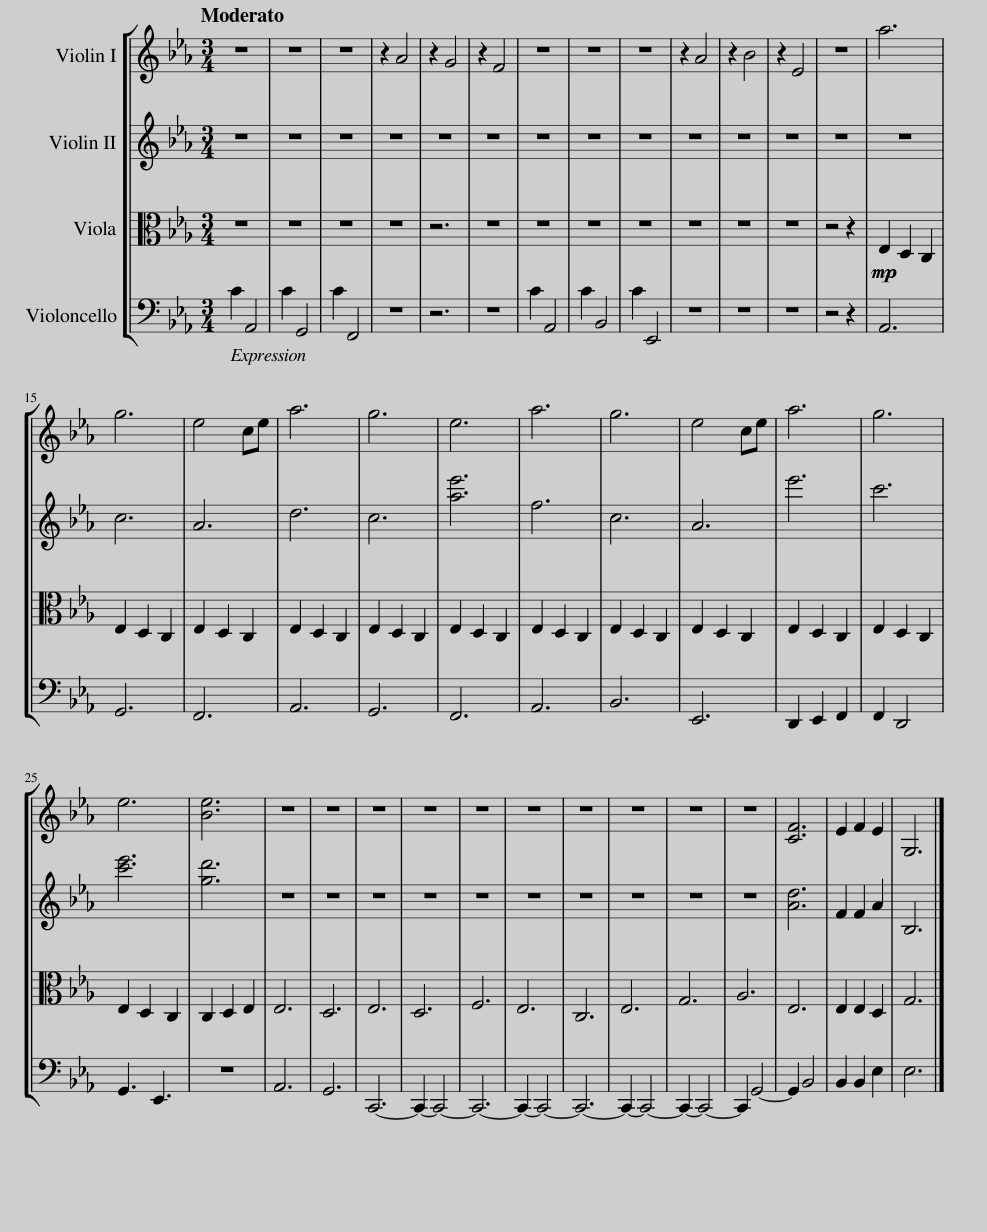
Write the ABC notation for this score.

X:1
%%score [ 1 2 3 4 ]
L:1/8
Q:1/4=114
M:3/4
I:linebreak $
K:Eb
V:1 treble
V:2 treble
V:3 alto
V:4 bass
V:1
 z6 | z6 | z6 | z2 A4 | z2 G4 | %5
 z2 F4 | z6 | z6 | z6 | z2 A4 | %10
 z2 B4 | z2 E4 | z6 | a6 |$ g6 | %15
 e4 ce | a6 | g6 | e6 | a6 | %20
 g6 | e4 ce | a6 | g6 |$ e6 | %25
 [Be]6 | z6 | z6 | z6 | z6 | %30
 z6 | z6 | z6 | z6 | z6 | %35
 z6 | [CF]6 | E2 F2 E2 | G,6 |] %39
V:2
 z6 | z6 | z6 | z6 | z6 | %5
 z6 | z6 | z6 | z6 | z6 | %10
 z6 | z6 | z6 | z6 |$ c6 | %15
 A6 | d6 | c6 | [ae']6 | f6 | %20
 c6 | A6 | e'6 | c'6 |$ [c'e']6 | %25
 [gd']6 | z6 | z6 | z6 | z6 | %30
 z6 | z6 | z6 | z6 | z6 | %35
 z6 | [Ad]6 | F2 F2 A2 | B,6 |] %39
V:3
 z6 | z6 | z6 | z6 | z6 | %5
 z6 | z6 | z6 | z6 | z6 | %10
 z6 | z6 | z4 z2 |!mp! E,2 D,2 C,2 |$ E,2 D,2 C,2 | %15
 E,2 D,2 C,2 | E,2 D,2 C,2 | E,2 D,2 C,2 | E,2 D,2 C,2 | E,2 D,2 C,2 | %20
 E,2 D,2 C,2 | E,2 D,2 C,2 | E,2 D,2 C,2 | E,2 D,2 C,2 |$ E,2 D,2 C,2 | %25
 C,2 D,2 E,2 | E,6 | D,6 | E,6 | D,6 | %30
 F,6 | E,6 | C,6 | E,6 | G,6 | %35
 A,6 | E,6 | E,2 E,2 D,2 | G,6 |] %39
V:4
 C2 A,,4 | C2 G,,4 | C2 F,,4 | z6 | z6 | %5
 z6 | C2 A,,4 | C2 B,,4 | C2 E,,4 | z6 | %10
 z6 | z6 | z4 z2 | A,,6 |$ G,,6 | %15
 F,,6 | A,,6 | G,,6 | F,,6 | A,,6 | %20
 B,,6 | E,,6 | D,,2 E,,2 F,,2 | F,,2 D,,4 |$ G,,3 E,,3 | %25
 z6 | A,,6 | G,,6 | C,,6- | C,,2- C,,4- | %30
 C,,6- | C,,2- C,,4- | C,,6- | C,,2- C,,4- | C,,2- C,,4- | %35
 C,,2 G,,4- | G,,2 B,,4 | B,,2 B,,2 E,2 | E,6 |] %39
